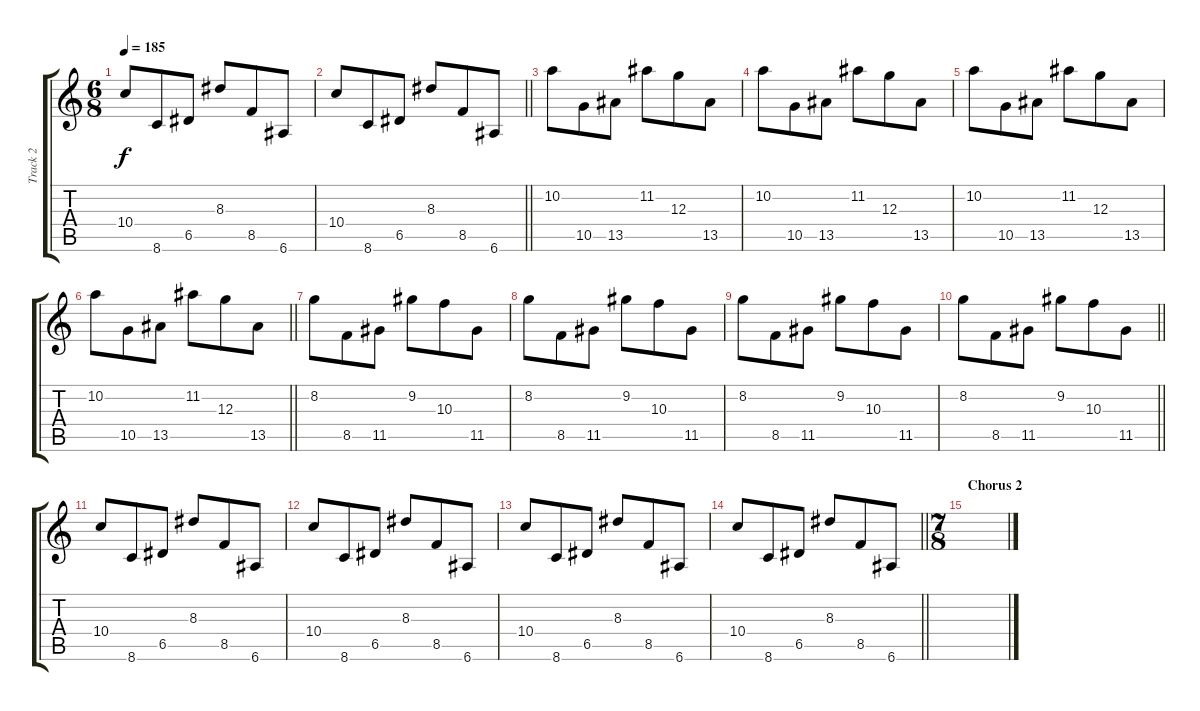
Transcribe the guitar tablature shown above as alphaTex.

\track ("Track 2" "Track 2") {instrument electricguitarclean}
\staff {score tabs}
\tuning (E4 B3 G3 D3 A2 E2) {hide}
\ts (6 8)
\tempo 185
\clef g2
\ks c
10.4.8{dy f} 8.6.8 6.5.8 8.3.8 8.5.8 6.6.8 |
\barLineRight lightlight
10.4.8 8.6.8 6.5.8 8.3.8 8.5.8 6.6.8 |
10.2.8 10.5.8 13.5.8 11.2.8 12.3.8 13.5.8 |
10.2.8 10.5.8 13.5.8 11.2.8 12.3.8 13.5.8 |
10.2.8 10.5.8 13.5.8 11.2.8 12.3.8 13.5.8 |
\barLineRight lightlight
10.2.8 10.5.8 13.5.8 11.2.8 12.3.8 13.5.8 |
8.2.8 8.5.8 11.5.8 9.2.8 10.3.8 11.5.8 |
8.2.8 8.5.8 11.5.8 9.2.8 10.3.8 11.5.8 |
8.2.8 8.5.8 11.5.8 9.2.8 10.3.8 11.5.8 |
\barLineRight lightlight
8.2.8 8.5.8 11.5.8 9.2.8 10.3.8 11.5.8 |
10.4.8 8.6.8 6.5.8 8.3.8 8.5.8 6.6.8 |
10.4.8 8.6.8 6.5.8 8.3.8 8.5.8 6.6.8 |
10.4.8 8.6.8 6.5.8 8.3.8 8.5.8 6.6.8 |
\barLineRight lightlight
10.4.8 8.6.8 6.5.8 8.3.8 8.5.8 6.6.8 |
\ts (7 8)
\section ("" "Chorus 2")
